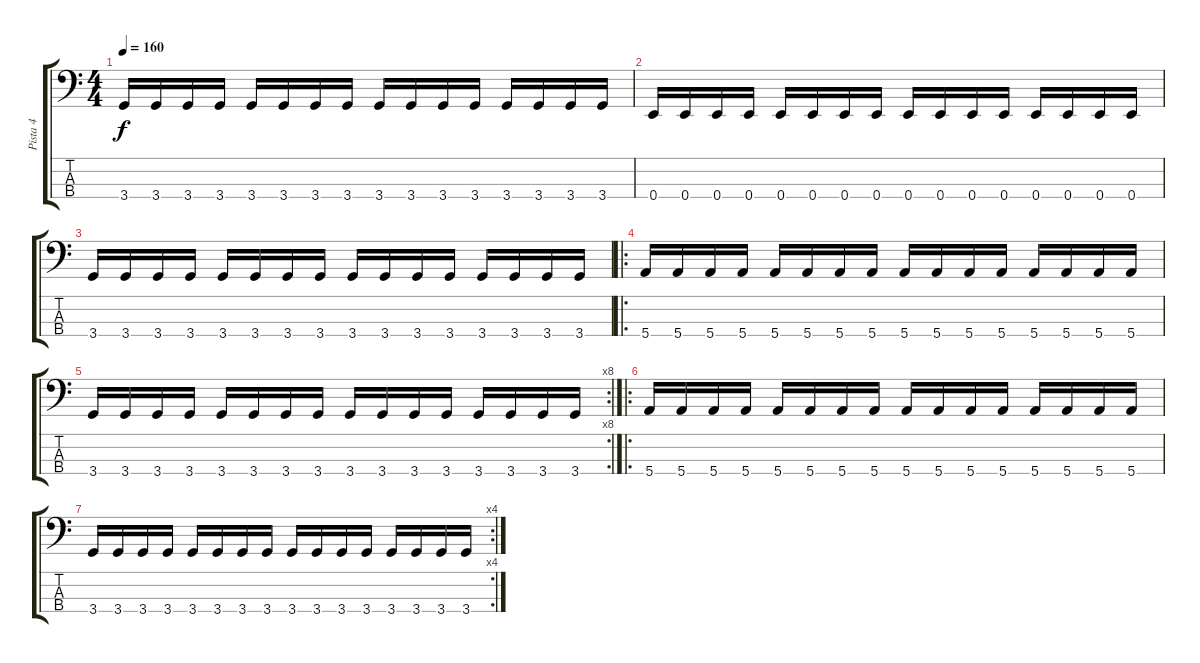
\track ("Pista 4" "Pista 4") {instrument electricbassfinger}
\staff {score tabs}
\tuning (G2 D2 A1 E1) {hide}
\ts (4 4)
\tempo 160
\clef f4
\ks c
3.4.16{dy f} 3.4.16 3.4.16 3.4.16 3.4.16 3.4.16 3.4.16 3.4.16 3.4.16 3.4.16 3.4.16 3.4.16 3.4.16 3.4.16 3.4.16 3.4.16 |
0.4.16 0.4.16 0.4.16 0.4.16 0.4.16 0.4.16 0.4.16 0.4.16 0.4.16 0.4.16 0.4.16 0.4.16 0.4.16 0.4.16 0.4.16 0.4.16 |
3.4.16 3.4.16 3.4.16 3.4.16 3.4.16 3.4.16 3.4.16 3.4.16 3.4.16 3.4.16 3.4.16 3.4.16 3.4.16 3.4.16 3.4.16 3.4.16 |
\ro
5.4.16 5.4.16 5.4.16 5.4.16 5.4.16 5.4.16 5.4.16 5.4.16 5.4.16 5.4.16 5.4.16 5.4.16 5.4.16 5.4.16 5.4.16 5.4.16 |
\rc 8
3.4.16 3.4.16 3.4.16 3.4.16 3.4.16 3.4.16 3.4.16 3.4.16 3.4.16 3.4.16 3.4.16 3.4.16 3.4.16 3.4.16 3.4.16 3.4.16 |
\ro
5.4.16 5.4.16 5.4.16 5.4.16 5.4.16 5.4.16 5.4.16 5.4.16 5.4.16 5.4.16 5.4.16 5.4.16 5.4.16 5.4.16 5.4.16 5.4.16 |
\rc 4
3.4.16 3.4.16 3.4.16 3.4.16 3.4.16 3.4.16 3.4.16 3.4.16 3.4.16 3.4.16 3.4.16 3.4.16 3.4.16 3.4.16 3.4.16 3.4.16
